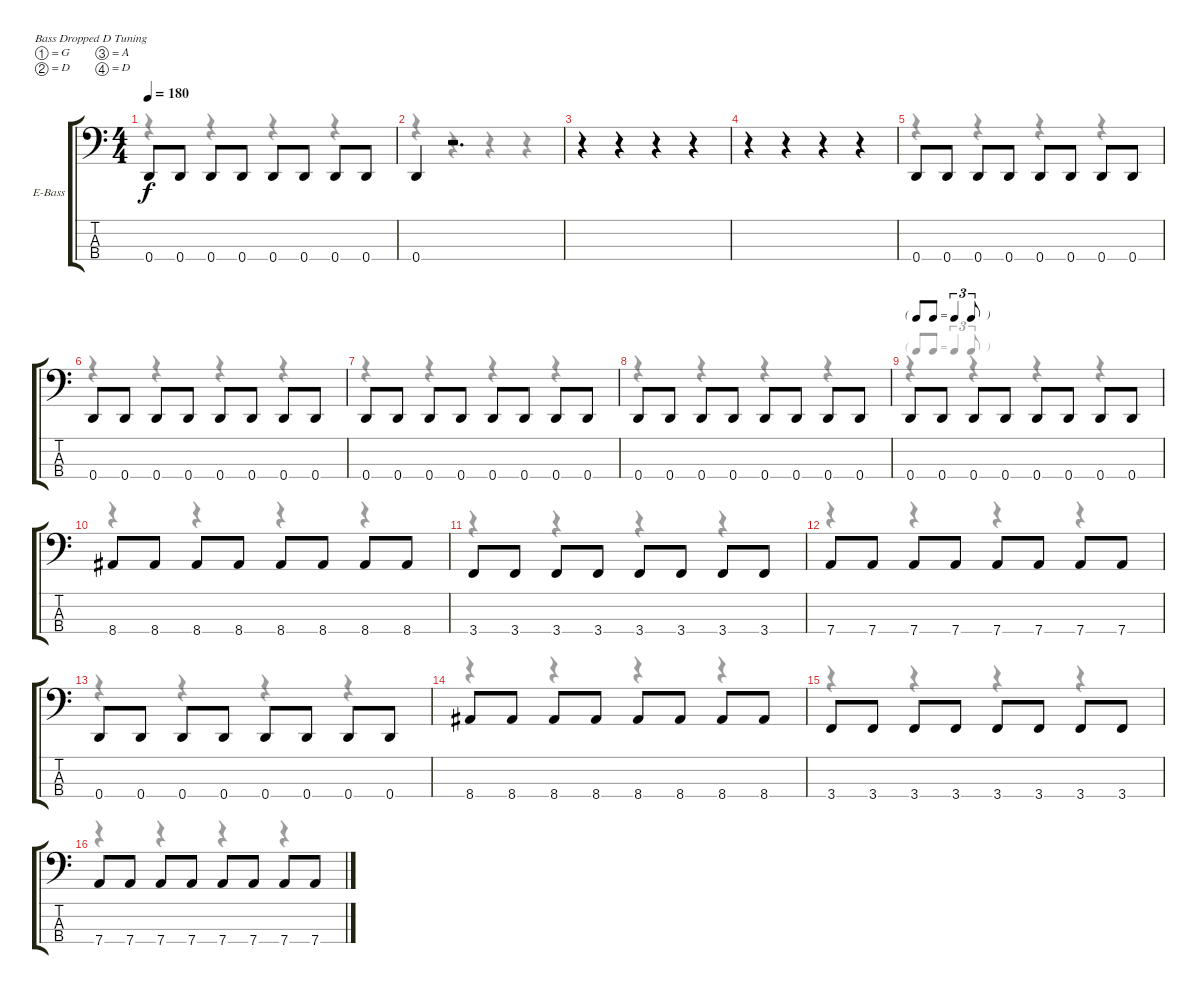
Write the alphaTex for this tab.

\bracketExtendMode groupsimilarinstruments
\firstSystemTrackNameOrientation horizontal
\otherSystemsTrackNameOrientation horizontal
\track ("Æ®ï¿½ï¿½ 3" "E-Bass") {instrument electricbasspick}
\staff {score tabs}
\tuning (G2 D2 A1 D1)
\voice
\ts (4 4)
\tempo 180
\clef f4
\ks c
0.4.8{dy f} 0.4.8 0.4.8 0.4.8 0.4.8 0.4.8 0.4.8 0.4.8 |
0.4.4 r.2{d} |
r.4 r.4 r.4 r.4 |
r.4 r.4 r.4 r.4 |
0.4.8 0.4.8 0.4.8 0.4.8 0.4.8 0.4.8 0.4.8 0.4.8 |
0.4.8 0.4.8 0.4.8 0.4.8 0.4.8 0.4.8 0.4.8 0.4.8 |
0.4.8 0.4.8 0.4.8 0.4.8 0.4.8 0.4.8 0.4.8 0.4.8 |
0.4.8 0.4.8 0.4.8 0.4.8 0.4.8 0.4.8 0.4.8 0.4.8 |
\tf triplet8th
0.4.8 0.4.8 0.4.8 0.4.8 0.4.8 0.4.8 0.4.8 0.4.8 |
8.4.8 8.4.8 8.4.8 8.4.8 8.4.8 8.4.8 8.4.8 8.4.8 |
3.4.8 3.4.8 3.4.8 3.4.8 3.4.8 3.4.8 3.4.8 3.4.8 |
7.4.8 7.4.8 7.4.8 7.4.8 7.4.8 7.4.8 7.4.8 7.4.8 |
0.4.8 0.4.8 0.4.8 0.4.8 0.4.8 0.4.8 0.4.8 0.4.8 |
8.4.8 8.4.8 8.4.8 8.4.8 8.4.8 8.4.8 8.4.8 8.4.8 |
3.4.8 3.4.8 3.4.8 3.4.8 3.4.8 3.4.8 3.4.8 3.4.8 |
7.4.8 7.4.8 7.4.8 7.4.8 7.4.8 7.4.8 7.4.8 7.4.8
\voice
\clef f4
\ottava regular
\simile none
\ks c
r.4{dy mf} r.4 r.4 r.4 |
r.4 r.4 r.4 r.4 |
r.4 r.4 r.4 r.4 |
r.4 r.4 r.4 r.4 |
r.4 r.4 r.4 r.4 |
r.4 r.4 r.4 r.4 |
r.4 r.4 r.4 r.4 |
r.4 r.4 r.4 r.4 |
r.4 r.4 r.4 r.4 |
r.4 r.4 r.4 r.4 |
r.4 r.4 r.4 r.4 |
r.4 r.4 r.4 r.4 |
r.4 r.4 r.4 r.4 |
r.4 r.4 r.4 r.4 |
r.4 r.4 r.4 r.4 |
r.4 r.4 r.4 r.4
